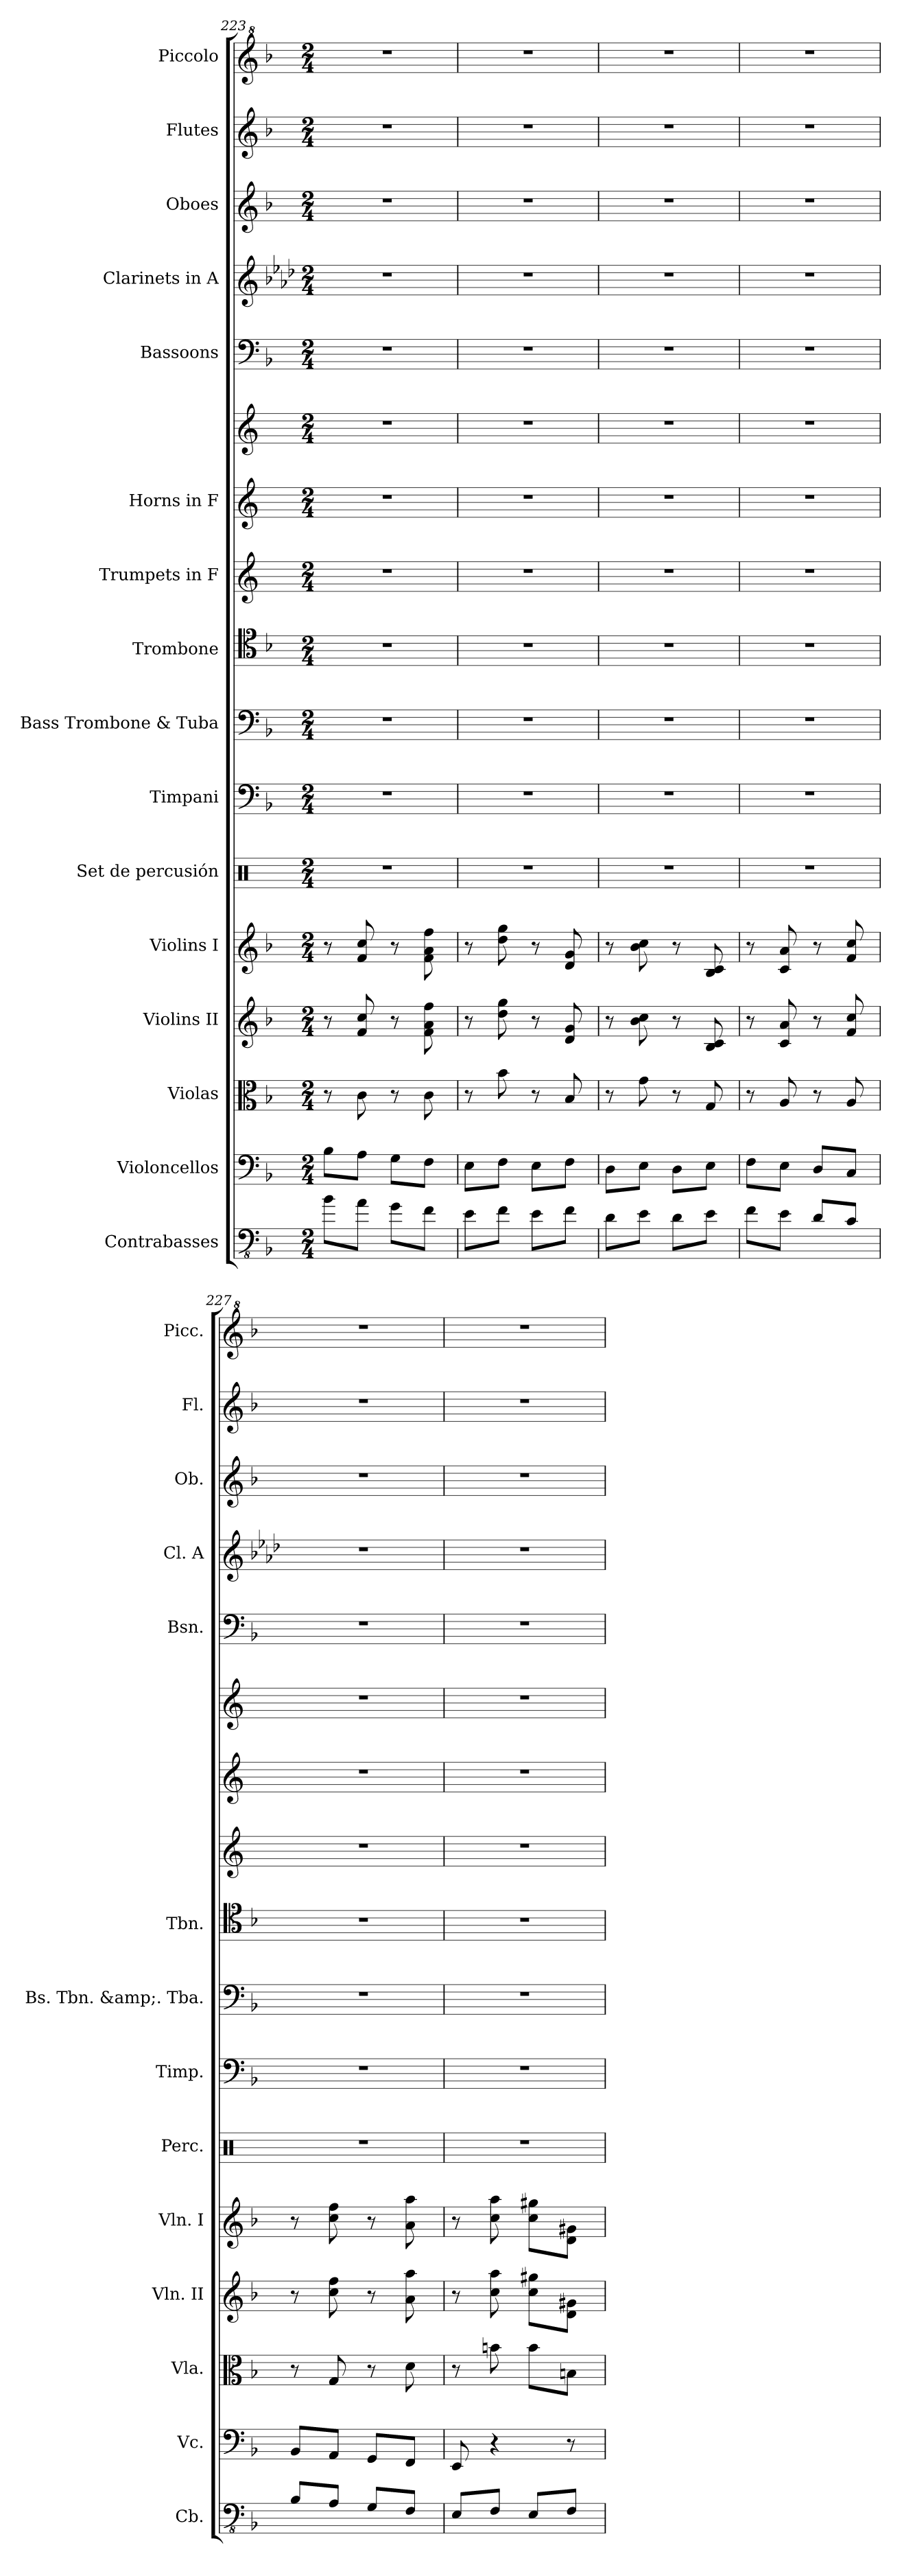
**kern	**kern	**kern	**kern	**kern	**kern	**kern	**kern	**kern	**kern	**kern	**kern	**kern	**kern	**kern	**kern	**kern
*part16	*part15	*part14	*part13	*part12	*part11	*part10	*part9	*part8	*part7	*part6	*part6	*part5	*part4	*part3	*part2	*part1
*staff17	*staff16	*staff15	*staff14	*staff13	*staff12	*staff11	*staff10	*staff9	*staff8	*staff7	*staff6	*staff5	*staff4	*staff3	*staff2	*staff1
*I"Contrabasses	*I"Violoncellos	*I"Violas	*I"Violins II	*I"Violins I	*I"Set de percusión	*I"Timpani	*I"Bass Trombone &amp; Tuba	*I"Trombone	*I"Trumpets in F	*I"Horns in F	*	*I"Bassoons	*I"Clarinets in A	*I"Oboes	*I"Flutes	*I"Piccolo
*I'Cb.	*I'Vc.	*I'Vla.	*I'Vln. II	*I'Vln. I	*I'Perc.	*I'Timp.	*I'Bs. Tbn. &amp;. Tba.	*I'Tbn.	*	*	*	*I'Bsn.	*I'Cl. A	*I'Ob.	*I'Fl.	*I'Picc.
*clefFv4	*clefF4	*clefC3	*clefG2	*clefG2	*clefX	*clefF4	*clefF4	*clefC4	*clefG2	*clefG2	*clefG2	*clefF4	*clefG2	*clefG2	*clefG2	*clefG^2
*ITrd7c12	*	*	*	*	*	*	*	*	*ITrd4c7	*ITrd4c7	*ITrd4c7	*	*ITrd2c3	*	*	*ITrd-7c-12
*k[b-]	*k[b-]	*k[b-]	*k[b-]	*k[b-]	*k[]	*k[b-]	*k[b-]	*k[b-]	*k[b-]	*k[b-]	*k[b-]	*k[b-]	*k[b-]	*k[b-]	*k[b-]	*k[b-]
*M2/4	*M2/4	*M2/4	*M2/4	*M2/4	*M2/4	*M2/4	*M2/4	*M2/4	*M2/4	*M2/4	*M2/4	*M2/4	*M2/4	*M2/4	*M2/4	*M2/4
=223	=223	=223	=223	=223	=223	=223	=223	=223	=223	=223	=223	=223	=223	=223	=223	=223
8BB-\L	8B-\L	8r	8r	8r	2r	2r	2r	2r	2r	2r	2r	2r	2r	2r	2r	2r
8AA\J	8A\J	8c\	8f/ 8cc/	8f/ 8cc/	.	.	.	.	.	.	.	.	.	.	.	.
8GG\L	8G\L	8r	8r	8r	.	.	.	.	.	.	.	.	.	.	.	.
8FF\J	8F\J	8c\	8f\ 8a\ 8ff\	8f\ 8a\ 8ff\	.	.	.	.	.	.	.	.	.	.	.	.
!!LO:PB:g=z
=224	=224	=224	=224	=224	=224	=224	=224	=224	=224	=224	=224	=224	=224	=224	=224	=224
8EE\L	8E\L	8r	8r	8r	2r	2r	2r	2r	2r	2r	2r	2r	2r	2r	2r	2r
8FF\J	8F\J	8b-\	8dd\ 8gg\	8dd\ 8gg\	.	.	.	.	.	.	.	.	.	.	.	.
8EE\L	8E\L	8r	8r	8r	.	.	.	.	.	.	.	.	.	.	.	.
8FF\J	8F\J	8B-/	8d/ 8g/	8d/ 8g/	.	.	.	.	.	.	.	.	.	.	.	.
=225	=225	=225	=225	=225	=225	=225	=225	=225	=225	=225	=225	=225	=225	=225	=225	=225
8DD\L	8D\L	8r	8r	8r	2r	2r	2r	2r	2r	2r	2r	2r	2r	2r	2r	2r
8EE\J	8E\J	8g\	8b-\ 8cc\	8b-\ 8cc\	.	.	.	.	.	.	.	.	.	.	.	.
8DD\L	8D\L	8r	8r	8r	.	.	.	.	.	.	.	.	.	.	.	.
8EE\J	8E\J	8G/	8B-/ 8c/	8B-/ 8c/	.	.	.	.	.	.	.	.	.	.	.	.
=226	=226	=226	=226	=226	=226	=226	=226	=226	=226	=226	=226	=226	=226	=226	=226	=226
8FF\L	8F\L	8r	8r	8r	2r	2r	2r	2r	2r	2r	2r	2r	2r	2r	2r	2r
8EE\J	8E\J	8A/	8c/ 8a/	8c/ 8a/	.	.	.	.	.	.	.	.	.	.	.	.
8DD/L	8D/L	8r	8r	8r	.	.	.	.	.	.	.	.	.	.	.	.
8CC/J	8C/J	8A/	8f/ 8cc/	8f/ 8cc/	.	.	.	.	.	.	.	.	.	.	.	.
=227	=227	=227	=227	=227	=227	=227	=227	=227	=227	=227	=227	=227	=227	=227	=227	=227
8BBB-/L	8BB-/L	8r	8r	8r	2r	2r	2r	2r	2r	2r	2r	2r	2r	2r	2r	2r
8AAA/J	8AA/J	8G/	8cc\ 8ff\	8cc\ 8ff\	.	.	.	.	.	.	.	.	.	.	.	.
8GGG/L	8GG/L	8r	8r	8r	.	.	.	.	.	.	.	.	.	.	.	.
8FFF/J	8FF/J	8d\	8a\ 8aa\	8a\ 8aa\	.	.	.	.	.	.	.	.	.	.	.	.
=228	=228	=228	=228	=228	=228	=228	=228	=228	=228	=228	=228	=228	=228	=228	=228	=228
8EEE/L	8EE/	8r	8r	8r	2r	2r	2r	2r	2r	2r	2r	2r	2r	2r	2r	2r
8FFF/J	4r	8bn\	8cc\ 8aa\	8cc\ 8aa\	.	.	.	.	.	.	.	.	.	.	.	.
8EEE/L	.	8b\L	8cc\ 8gg#X\L	8cc\ 8gg#X\L	.	.	.	.	.	.	.	.	.	.	.	.
8FFF/J	8r	8Bn\J	8d\ 8g#X\J	8d\ 8g#X\J	.	.	.	.	.	.	.	.	.	.	.	.
=	=	=	=	=	=	=	=	=	=	=	=	=	=	=	=	=
*-	*-	*-	*-	*-	*-	*-	*-	*-	*-	*-	*-	*-	*-	*-	*-	*-
